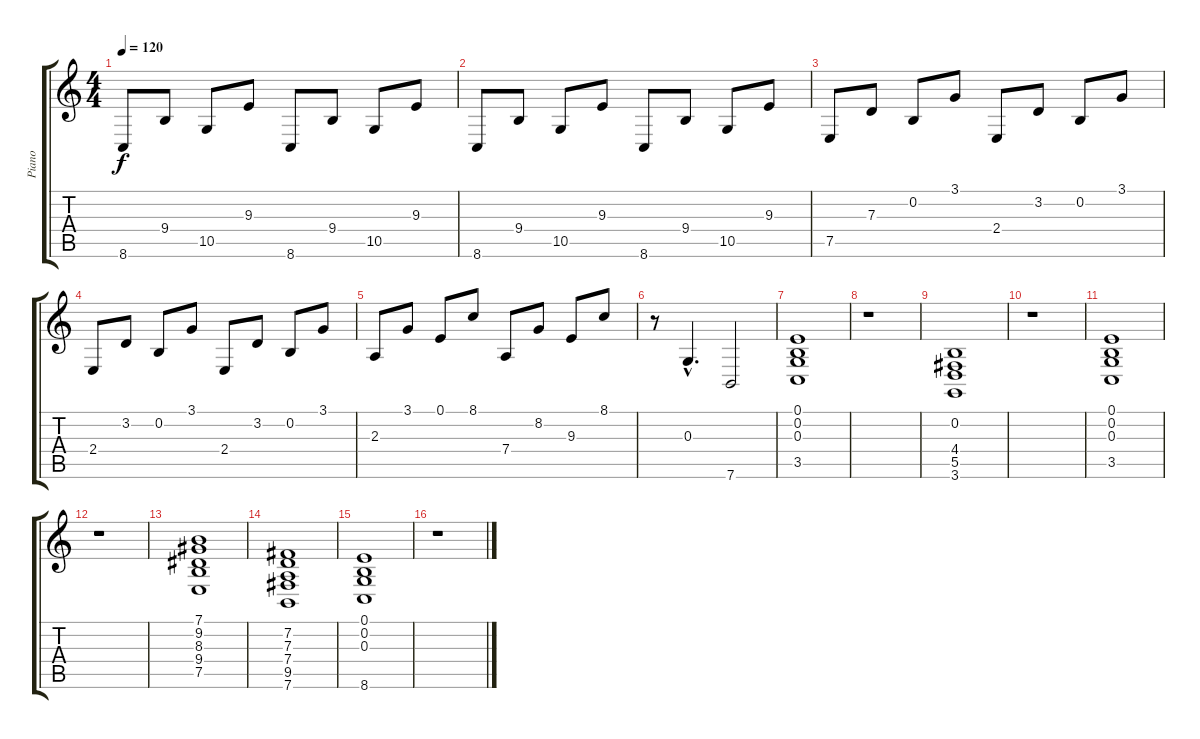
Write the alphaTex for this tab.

\track ("Piano" "Piano") {instrument acousticgrandpiano}
\staff {score tabs}
\tuning (E4 B3 G3 D3 A2 E2) {hide}
\ts (4 4)
\tempo 120
\clef g2
\ks c
8.6.8{dy f} 9.4.8 10.5.8 9.3.8 8.6.8 9.4.8 10.5.8 9.3.8 |
8.6.8 9.4.8 10.5.8 9.3.8 8.6.8 9.4.8 10.5.8 9.3.8 |
7.5.8 7.3.8 0.2.8 3.1.8 2.4.8 3.2.8 0.2.8 3.1.8 |
2.4.8 3.2.8 0.2.8 3.1.8 2.4.8 3.2.8 0.2.8 3.1.8 |
2.3.8 3.1.8 0.1.8 8.1.8 7.4.8 8.2.8 9.3.8 8.1.8 |
r.8 0.3{hac}.4{d} 7.6.2 |
(0.1 0.2 0.3 3.5).1 |
r.1 |
(0.2 4.4 5.5 3.6).1 |
r.1 |
(0.1 0.2 0.3 3.5).1 |
r.1 |
(7.1 9.2 8.3 9.4 7.5).1 |
(7.2 7.3 7.4 9.5 7.6).1 |
(0.1 0.2 0.3 8.6).1 |
r.1
